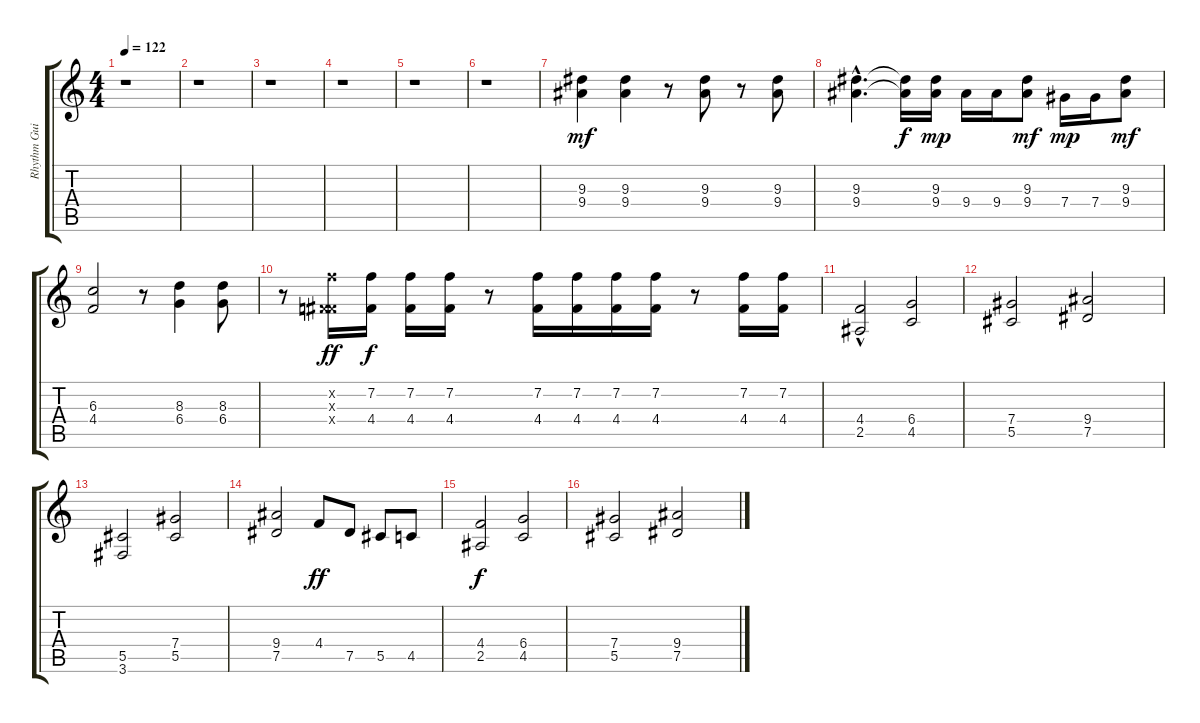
\track ("Rhythm Guitar I" "Rhythm Gui") {instrument distortionguitar}
\staff {score tabs}
\tuning (Eb4 Bb3 Gb3 Db3 Ab2 Eb2) {hide}
\ts (4 4)
\tempo 122
\clef g2
\ks c
r.1{dy fff} |
r.1 |
r.1 |
r.1 |
r.1 |
r.1 |
(9.3 9.4).4{dy mf} (9.3 9.4).4 r.8 (9.3 9.4).8 r.8 (9.3 9.4).8 |
(9.3{hac} 9.4{hac}).4{d} (9.3{t} 9.4{t}).16{dy f} (9.3 9.4).16{dy mp} 9.4.16 9.4.16 (9.3 9.4).8{dy mf} 7.4.16{dy mp} 7.4.16 (9.3 9.4).8{dy mf} |
(6.3 4.4).2 r.8 (8.3 6.4).4 (8.3 6.4).8 |
r.8 (7.2{x} 0.3{x} 4.4{x}).16{dy ff} (7.2 4.4).16{dy f} (7.2 4.4).16 (7.2 4.4).16 r.8 (7.2 4.4).16 (7.2 4.4).16 (7.2 4.4).16 (7.2 4.4).16 r.8 (7.2 4.4).16 (7.2 4.4).16 |
(4.4{hac} 2.5).2 (6.4 4.5).2 |
(7.4 5.5).2 (9.4 7.5).2 |
(5.5 3.6).2 (7.4 5.5).2 |
(9.4 7.5).2 4.4.8{dy ff} 7.5.8 5.5.8 4.5.8 |
(4.4 2.5).2{dy f} (6.4 4.5).2 |
(7.4 5.5).2 (9.4 7.5).2
